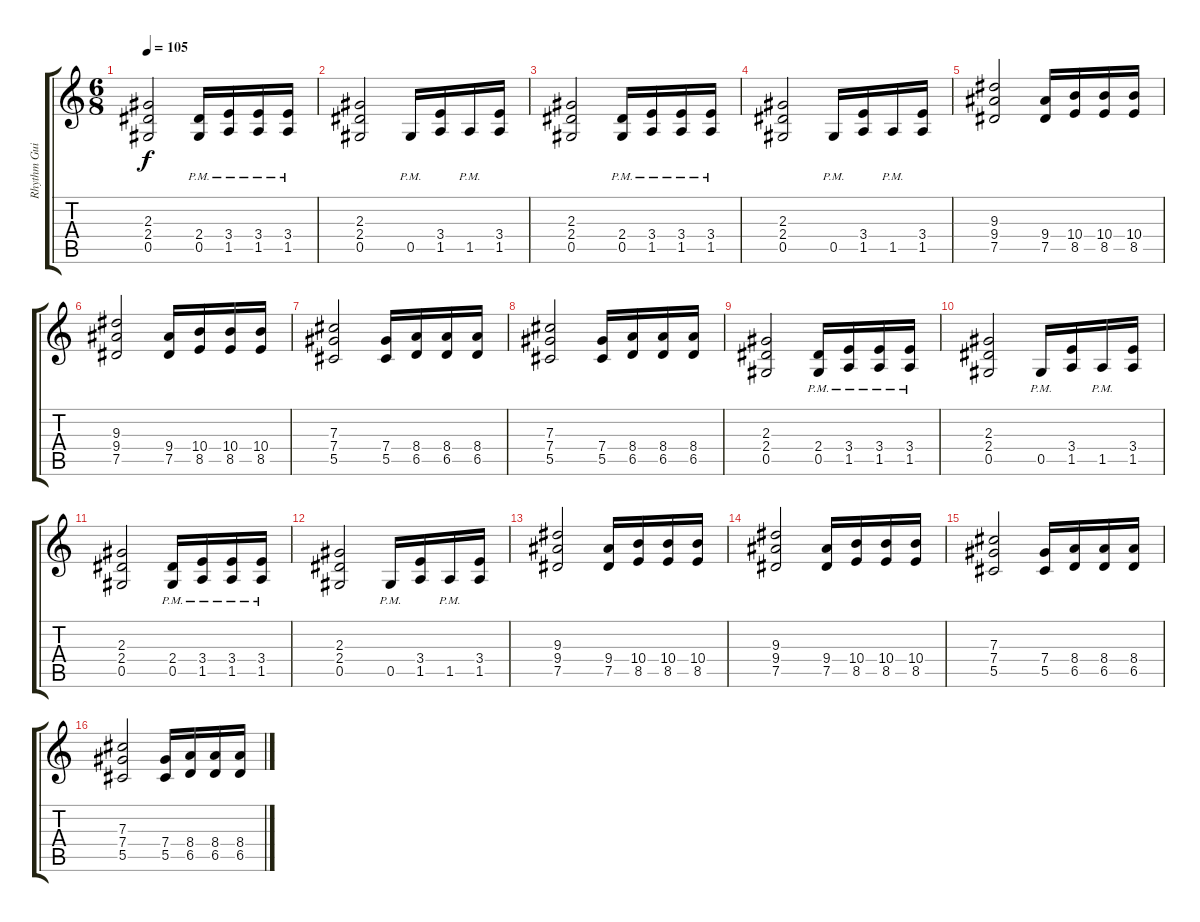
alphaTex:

\track ("Rhythm Guitar" "Rhythm Gui") {instrument distortionguitar}
\staff {score tabs}
\tuning (Eb4 Bb3 Gb3 Db3 Ab2 Eb2) {hide}
\ts (6 8)
\tempo 105
\clef g2
\ks c
(2.3 2.4 0.5).2{dy f instrument distortionguitar} (2.4{pm} 0.5{pm}).16 (3.4{pm} 1.5{pm}).16 (3.4{pm} 1.5{pm}).16 (3.4{pm} 1.5{pm}).16 |
(2.3 2.4 0.5).2 0.5{pm}.16 (3.4 1.5).16 1.5{pm}.16 (3.4 1.5).16 |
(2.3 2.4 0.5).2 (2.4{pm} 0.5{pm}).16 (3.4{pm} 1.5{pm}).16 (3.4{pm} 1.5{pm}).16 (3.4{pm} 1.5{pm}).16 |
(2.3 2.4 0.5).2 0.5{pm}.16 (3.4 1.5).16 1.5{pm}.16 (3.4 1.5).16 |
(9.3 9.4 7.5).2 (9.4 7.5).16 (10.4 8.5).16 (10.4 8.5).16 (10.4 8.5).16 |
(9.3 9.4 7.5).2 (9.4 7.5).16 (10.4 8.5).16 (10.4 8.5).16 (10.4 8.5).16 |
(7.3 7.4 5.5).2 (7.4 5.5).16 (8.4 6.5).16 (8.4 6.5).16 (8.4 6.5).16 |
(7.3 7.4 5.5).2 (7.4 5.5).16 (8.4 6.5).16 (8.4 6.5).16 (8.4 6.5).16 |
(2.3 2.4 0.5).2 (2.4{pm} 0.5{pm}).16 (3.4{pm} 1.5{pm}).16 (3.4{pm} 1.5{pm}).16 (3.4{pm} 1.5{pm}).16 |
(2.3 2.4 0.5).2 0.5{pm}.16 (3.4 1.5).16 1.5{pm}.16 (3.4 1.5).16 |
(2.3 2.4 0.5).2 (2.4{pm} 0.5{pm}).16 (3.4{pm} 1.5{pm}).16 (3.4{pm} 1.5{pm}).16 (3.4{pm} 1.5{pm}).16 |
(2.3 2.4 0.5).2 0.5{pm}.16 (3.4 1.5).16 1.5{pm}.16 (3.4 1.5).16 |
(9.3 9.4 7.5).2 (9.4 7.5).16 (10.4 8.5).16 (10.4 8.5).16 (10.4 8.5).16 |
(9.3 9.4 7.5).2 (9.4 7.5).16 (10.4 8.5).16 (10.4 8.5).16 (10.4 8.5).16 |
(7.3 7.4 5.5).2 (7.4 5.5).16 (8.4 6.5).16 (8.4 6.5).16 (8.4 6.5).16 |
(7.3 7.4 5.5).2 (7.4 5.5).16 (8.4 6.5).16 (8.4 6.5).16 (8.4 6.5).16
